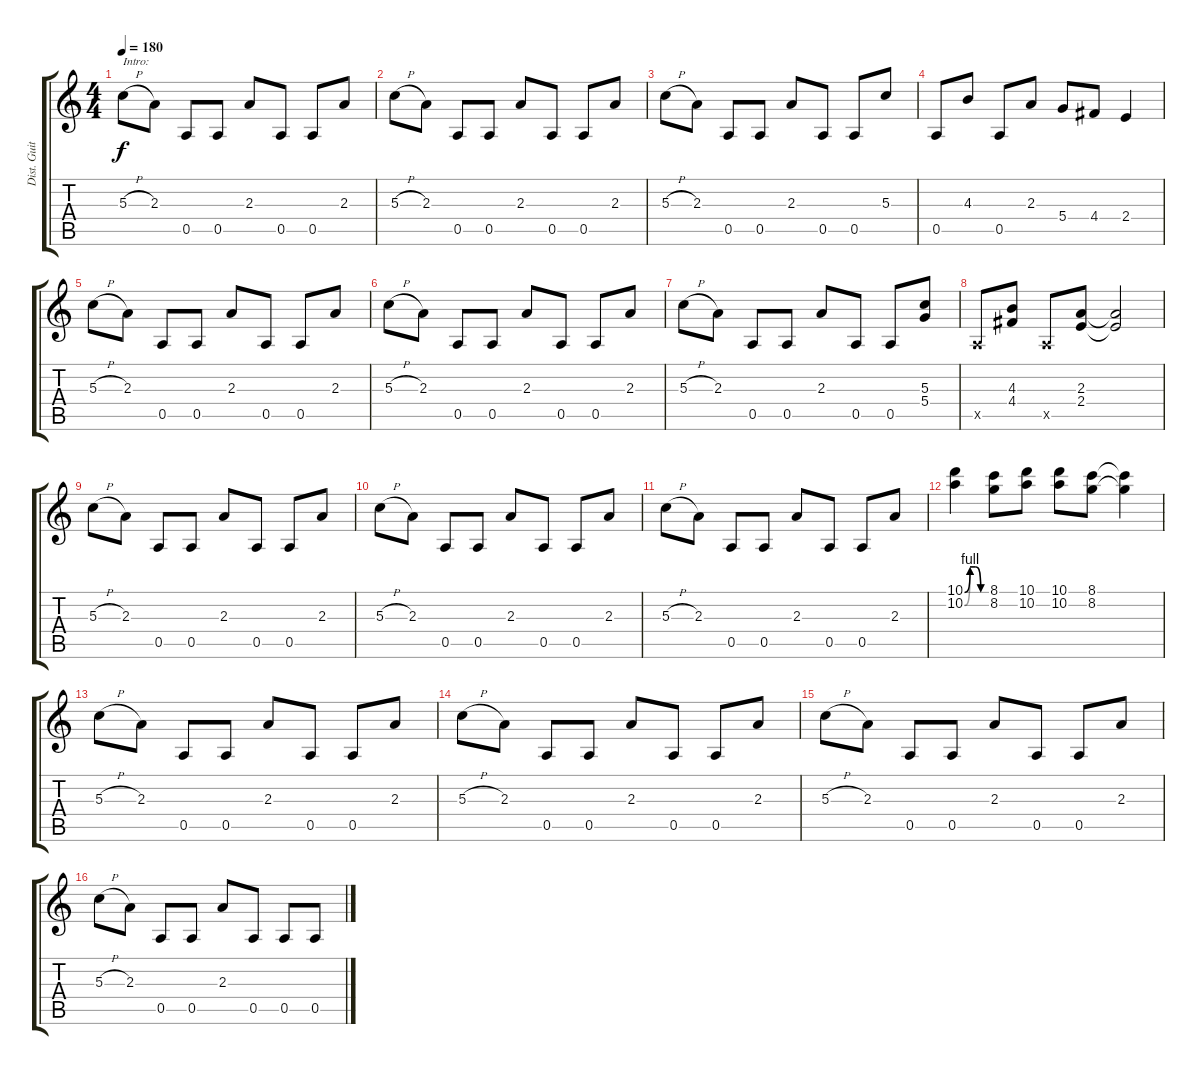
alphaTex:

\track ("Dist. Guitar 2" "Dist. Guit") {instrument overdrivenguitar}
\staff {score tabs}
\tuning (E4 B3 G3 D3 A2 E2) {hide}
\ts (4 4)
\tempo 180
\clef g2
\ks c
5.3{h}.8{txt "Intro:" dy f volume 10 instrument overdrivenguitar} 2.3.8 0.5.8 0.5.8 2.3.8 0.5.8 0.5.8 2.3.8 |
5.3{h}.8 2.3.8 0.5.8 0.5.8 2.3.8 0.5.8 0.5.8 2.3.8 |
5.3{h}.8 2.3.8 0.5.8 0.5.8 2.3.8 0.5.8 0.5.8 5.3.8 |
0.5.8 4.3.8 0.5.8 2.3.8 5.4.8 4.4.8 2.4.4 |
5.3{h}.8 2.3.8 0.5.8 0.5.8 2.3.8 0.5.8 0.5.8 2.3.8 |
5.3{h}.8 2.3.8 0.5.8 0.5.8 2.3.8 0.5.8 0.5.8 2.3.8 |
5.3{h}.8 2.3.8 0.5.8 0.5.8 2.3.8 0.5.8 0.5.8 (5.3 5.4).8 |
0.5{x}.8 (4.3 4.4).8 0.5{x}.8 (2.3 2.4).8 (2.3{t} 2.4{t}).2 |
5.3{h}.8 2.3.8 0.5.8 0.5.8 2.3.8 0.5.8 0.5.8 2.3.8 |
5.3{h}.8 2.3.8 0.5.8 0.5.8 2.3.8 0.5.8 0.5.8 2.3.8 |
5.3{h}.8 2.3.8 0.5.8 0.5.8 2.3.8 0.5.8 0.5.8 2.3.8 |
(10.1{be (custom 0 0 15 4 30 4 45 0 60 0)} 10.2{be (custom 0 0 15 4 30 4 45 0 60 0)}).4 (8.1 8.2).8 (10.1 10.2).8 (10.1 10.2).8 (8.1 8.2).8 (8.1{t} 8.2{t}).4 |
5.3{h}.8 2.3.8 0.5.8 0.5.8 2.3.8 0.5.8 0.5.8 2.3.8 |
5.3{h}.8 2.3.8 0.5.8 0.5.8 2.3.8 0.5.8 0.5.8 2.3.8 |
5.3{h}.8 2.3.8 0.5.8 0.5.8 2.3.8 0.5.8 0.5.8 2.3.8 |
5.3{h}.8 2.3.8 0.5.8 0.5.8 2.3.8 0.5.8 0.5.8 0.5.8
